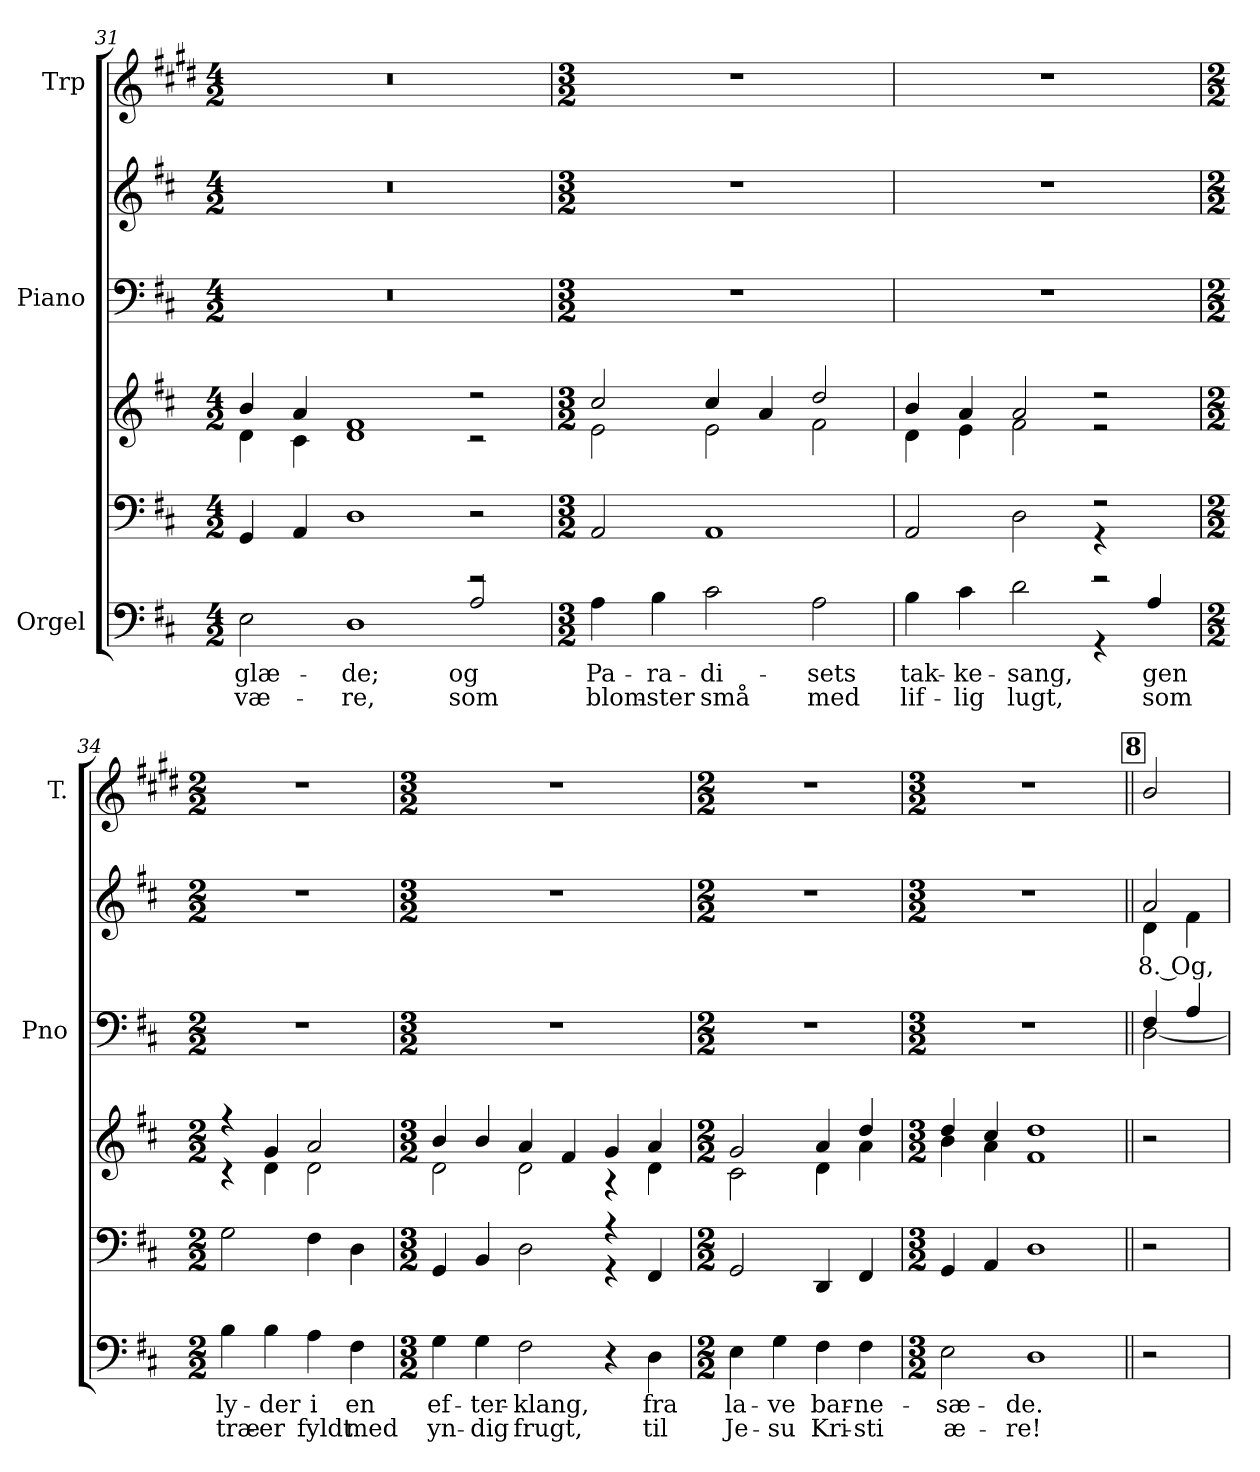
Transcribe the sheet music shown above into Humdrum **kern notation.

**kern	**text	**text	**kern	**kern	**kern	**kern	**text	**kern
*part3	*part3	*part3	*part3	*part3	*part2	*part2	*part2	*part1
*staff6	*staff6	*staff6	*staff5	*staff4	*staff3	*staff2	*staff2	*staff1
*I"Orgel	*	*	*	*	*I"Piano	*	*	*I"Trp
*	*	*	*	*	*I'Pno	*	*	*I'T.
*clefF4	*	*	*clefF4	*clefG2	*clefF4	*clefG2	*	*clefG2
*	*	*	*	*	*	*	*	*ITrd1c2
*k[f#c#]	*	*	*k[f#c#]	*k[f#c#]	*k[f#c#]	*k[f#c#]	*	*k[f#c#]
*M4/2	*	*	*M4/2	*M4/2	*M4/2	*M4/2	*	*M4/2
=31	=31	=31	=31	=31	=31	=31	=31	=31
*^	*	*	*	*	*	*	*	*
!	!	!LO:LY:b	!LO:LY:b	!	!	!	!	!	!
*	*	*	*	*	*^	*	*	*	*
1.ryy	2E\	glæ-	væ-	4GG/	4b/	4d\	0r	0r	.	0r
.	.	.	.	4AA/	4a/	4c#\	.	.	.	.
!	!	!LO:LY:b	!LO:LY:b	!	!	!	!	!	!	!
.	1D	-de;	-re,	1D	1f#	1d	.	.	.	.
!	!	!LO:LY:b	!LO:LY:b	!	!	!	!	!	!	!
2r	2A/	og	som	2r	2r	2r	.	.	.	.
*v	*v	*	*	*	*	*	*	*	*	*
=32	=32	=32	=32	=32	=32	=32	=32	=32	=32
*M3/2	*	*	*M3/2	*M3/2	*	*M3/2	*M3/2	*	*M3/2
*^	*	*	*	*	*	*	*	*	*
!	!	!LO:LY:b	!LO:LY:b	!	!	!	!	!	!	!
*v	*v	*	*	*	*	*	*	*	*	*
4A\	Pa-	blom-	2AA/	2cc#/	2e\	1.r	1.r	.	1.r
!	!LO:LY:b	!LO:LY:b	!	!	!	!	!	!	!
4B\	-ra-	-ster	.	.	.	.	.	.	.
!	!LO:LY:b	!LO:LY:b	!	!	!	!	!	!	!
2c#\	-di-	små	1AA	4cc#/	2e\	.	.	.	.
.	.	.	.	4a/	.	.	.	.	.
!	!LO:LY:b	!LO:LY:b	!	!	!	!	!	!	!
2A\	-sets	med	.	2dd/	2f#\	.	.	.	.
=33	=33	=33	=33	=33	=33	=33	=33	=33	=33
*^	*	*	*	*	*	*	*	*	*
!	!	!LO:LY:b	!LO:LY:b	!	!	!	!	!	!	!
*	*	*	*	*^	*	*	*	*	*	*
1ryy	4B\	tak-	lif-	2AA/	1ryy	4b/	4d\	1.r	1.r	.	1.r
!	!	!LO:LY:b	!LO:LY:b	!	!	!	!	!	!	!	!
.	4c#\	-ke-	-lig	.	.	4a/	4e\	.	.	.	.
!	!	!LO:LY:b	!LO:LY:b	!	!	!	!	!	!	!	!
.	2d\	-sang,	lugt,	2D\	.	2a/	2f#\	.	.	.	.
2r	4r	.	.	2r	4r	2r	2r	.	.	.	.
!	!	!LO:LY:b	!LO:LY:b	!	!	!	!	!	!	!	!
.	4A/	gen-	som	.	4ryy	.	.	.	.	.	.
*v	*v	*	*	*	*	*	*	*	*	*	*
*	*	*	*v	*v	*	*	*	*	*	*
!!LO:LB:g=z
=34	=34	=34	=34	=34	=34	=34	=34	=34	=34
*M2/2	*	*	*M2/2	*M2/2	*	*M2/2	*M2/2	*	*M2/2
*^	*	*	*^	*	*	*	*	*	*
!	!	!LO:LY:b	!LO:LY:b	!	!	!	!	!	!	!	!
*v	*v	*	*	*	*	*	*	*	*	*	*
*	*	*	*v	*v	*	*	*	*	*	*
4B\	-ly-	træ-	2G\	4r	4r	1r	1r	.	1r
!	!LO:LY:b	!LO:LY:b	!	!	!	!	!	!	!
4B\	-der	-er	.	4g/	4d\	.	.	.	.
!	!LO:LY:b	!LO:LY:b	!	!	!	!	!	!	!
4A\	i	fyldt	4F#\	2a/	2d\	.	.	.	.
!	!LO:LY:b	!LO:LY:b	!	!	!	!	!	!	!
4F#\	en	med	4D\	.	.	.	.	.	.
=35	=35	=35	=35	=35	=35	=35	=35	=35	=35
*M3/2	*	*	*M3/2	*M3/2	*	*M3/2	*M3/2	*	*M3/2
!	!LO:LY:b	!LO:LY:b	!	!	!	!	!	!	!
*	*	*	*^	*	*	*	*	*	*
4G\	ef-	yn-	4GG/	1ryy	4b/	2d\	1.r	1.r	.	1.r
!	!LO:LY:b	!LO:LY:b	!	!	!	!	!	!	!	!
4G\	-ter-	-dig	4BB/	.	4b/	.	.	.	.	.
!	!LO:LY:b	!LO:LY:b	!	!	!	!	!	!	!	!
2F#\	-klang,	frugt,	2D\	.	4a/	2d\	.	.	.	.
.	.	.	.	.	4f#/	.	.	.	.	.
4r	.	.	4r	4r	4g/	4r	.	.	.	.
!	!LO:LY:b	!LO:LY:b	!	!	!	!	!	!	!	!
4D\	fra	til	4FF#/	4ryy	4a/	4d\	.	.	.	.
*	*	*	*v	*v	*	*	*	*	*	*
=36	=36	=36	=36	=36	=36	=36	=36	=36	=36
*M2/2	*	*	*M2/2	*M2/2	*	*M2/2	*M2/2	*	*M2/2
*	*	*	*^	*	*	*	*	*	*
!	!LO:LY:b	!LO:LY:b	!	!	!	!	!	!	!	!
*	*	*	*v	*v	*	*	*	*	*	*
4E\	la-	Je-	2GG/	2g/	2c#\	1r	1r	.	1r
!	!LO:LY:b	!LO:LY:b	!	!	!	!	!	!	!
4G\	-ve	-su	.	.	.	.	.	.	.
!	!LO:LY:b	!LO:LY:b	!	!	!	!	!	!	!
4F#\	bar-	Kri-	4DD/	4a/	4d\	.	.	.	.
!	!LO:LY:b	!LO:LY:b	!	!	!	!	!	!	!
4F#\	-ne-	-sti	4FF#/	4dd/	4a\	.	.	.	.
=37	=37	=37	=37	=37	=37	=37	=37	=37	=37
*M3/2	*	*	*M3/2	*M3/2	*	*M3/2	*M3/2	*	*M3/2
!	!LO:LY:b	!LO:LY:b	!	!	!	!	!	!	!
2E\	-sæ-	æ-	4GG/	4dd/	4b\	1.r	1.r	.	1.r
.	.	.	4AA/	4cc#/	4a\	.	.	.	.
!	!LO:LY:b	!LO:LY:b	!	!	!	!	!	!	!
1D	-de.	-re!	1D	1dd	1f#	.	.	.	.
!!LO:PB:g=z
!!LO:REH:place=s1:a:B:fs=14:t=8
=37X3||	=37X3||	=37X3||	=37X3||	=37X3||	=37X3||	=37X3||	=37X3||	=37X3||	=37X3||
*	*	*	*	*	*	*^	*	*	*
!	!	!	!	!	!	!	!	!	!LO:LY:b	!
*	*	*	*	*v	*v	*	*	*^	*	*
2r	.	.	2r	2r	4F#/	[2D\	2a/	4d\	8. Og,	2a/
.	.	.	.	.	4A/	.	.	4f#\	.	.
*	*	*	*	*	*v	*v	*	*	*	*
*	*	*	*	*	*	*v	*v	*	*
=	=	=	=	=	=	=	=	=
*-	*-	*-	*-	*-	*-	*-	*-	*-
